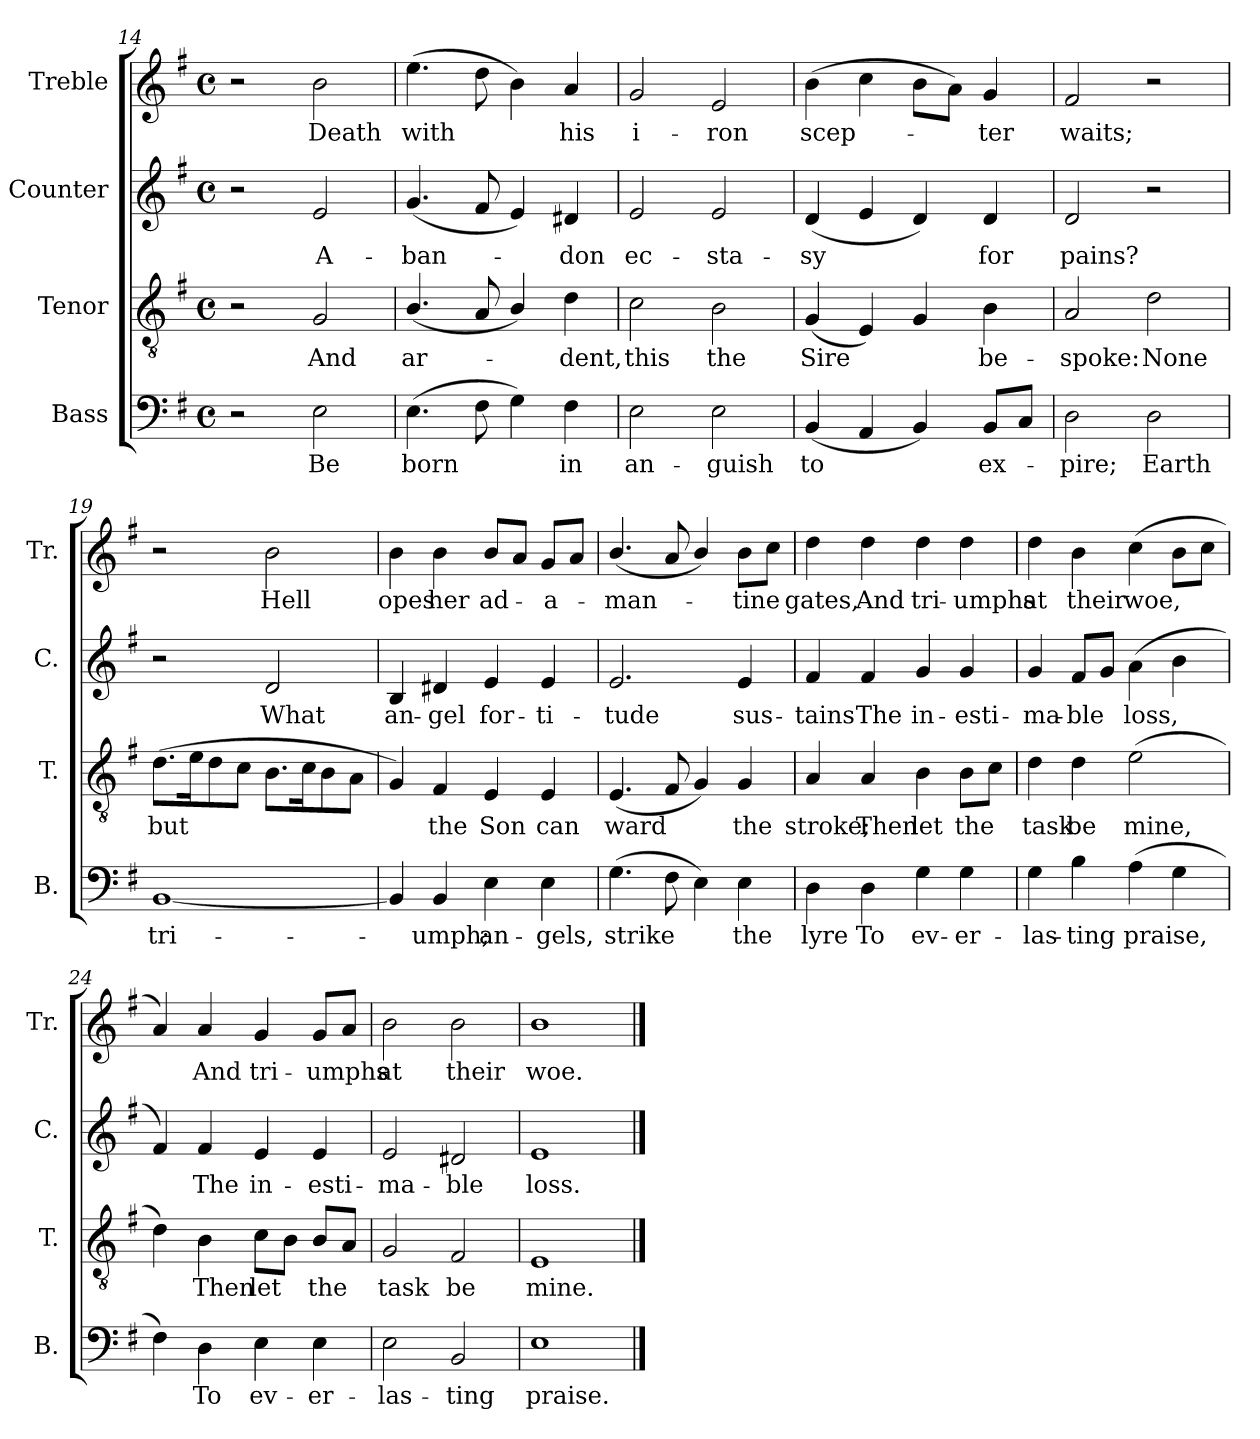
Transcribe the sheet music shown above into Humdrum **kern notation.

**kern	**text	**kern	**text	**kern	**text	**kern	**text
*part4	*part4	*part3	*part3	*part2	*part2	*part1	*part1
*staff4	*staff4	*staff3	*staff3	*staff2	*staff2	*staff1	*staff1
*I"Bass	*	*I"Tenor	*	*I"Counter	*	*I"Treble	*
*I'B.	*	*I'T.	*	*I'C.	*	*I'Tr.	*
*clefF4	*	*clefGv2	*	*clefG2	*	*clefG2	*
*k[f#]	*	*k[f#]	*	*k[f#]	*	*k[f#]	*
*M4/4	*	*M4/4	*	*M4/4	*	*M4/4	*
*met(c)	*	*met(c)	*	*met(c)	*	*met(c)	*
=14	=14	=14	=14	=14	=14	=14	=14
2r	.	2r	.	2r	.	2r	.
2E\	Be	2G/	And	2e/	A-	2b\	Death
=15	=15	=15	=15	=15	=15	=15	=15
(4.E\	born	(4.B/	ar-	(4.g/	-ban-	(4.ee\	with
8F#\	.	8A/	.	8f#/	.	8dd\	.
4G\)	.	4B/)	.	4e/)	.	4b\)	.
4F#\	in	4d\	-dent,	4d#X/	-don	4a/	his
!!LO:LB:g=z
=16	=16	=16	=16	=16	=16	=16	=16
2E\	an-	2c\	this	2e/	ec-	2g/	i-
2E\	-guish	2B\	the	2e/	-sta-	2e/	-ron
=17	=17	=17	=17	=17	=17	=17	=17
(4BB/	to	(4G/	Sire	(4d/	-sy	(4b\	scep-
4AA/	.	4E/)	.	4e/	.	4cc\	.
4BB/)	.	4G/	.	4d/)	.	8b\L	.
.	.	.	.	.	.	8a\J)	.
8BB/L	ex-	4B\	be-	4d/	for	4g/	-ter
8C/J	.	.	.	.	.	.	.
=18	=18	=18	=18	=18	=18	=18	=18
2D\	-pire;	2A/	-spoke:	2d/	pains?	2f#/	waits;
2D\	Earth	2d\	None	2r	.	2r	.
=19	=19	=19	=19	=19	=19	=19	=19
[1BB	tri-	(8.d\L	but	2r	.	2r	.
.	.	16e\K	.	.	.	.	.
.	.	8d\	.	.	.	.	.
.	.	8c\J	.	.	.	.	.
.	.	8.B\L	.	2d/	What	2b\	Hell
.	.	16c\K	.	.	.	.	.
.	.	8B\	.	.	.	.	.
.	.	8A\J	.	.	.	.	.
=20	=20	=20	=20	=20	=20	=20	=20
4BB/]	.	4G/)	.	4B/	an-	4b\	opes
4BB/	umph;	4F#/	the	4d#X/	-gel	4b\	her
4E\	an-	4E/	Son	4e/	for-	8b/L	ad-
.	.	.	.	.	.	8a/J	.
4E\	-gels,	4E/	can	4e/	-ti-	8g/L	-a-
.	.	.	.	.	.	8a/J	.
=21	=21	=21	=21	=21	=21	=21	=21
(4.G\	strike	(4.E/	ward	2.e/	-tude	(4.b/	-man-
8F#\	.	8F#/	.	.	.	8a/	.
4E\)	.	4G/)	.	.	.	4b/)	.
4E\	the	4G/	the	4e/	sus-	8b\L	-tine
.	.	.	.	.	.	8cc\J	.
=22	=22	=22	=22	=22	=22	=22	=22
4D\	lyre	4A/	stroke;	4f#/	-tains	4dd\	gates,
4D\	To	4A/	Then	4f#/	The	4dd\	And
4G\	ev-	4B\	let	4g/	in-	4dd\	tri-
4G\	-er-	8B\L	the	4g/	-esti-	4dd\	-umphs
.	.	8c\J	.	.	.	.	.
!!LO:PB:g=z
=23	=23	=23	=23	=23	=23	=23	=23
4G\	-las-	4d\	task	4g/	-ma-	4dd\	at
4B\	-ting	4d\	be	8f#/L	-ble	4b\	their
.	.	.	.	8g/J	.	.	.
(4A\	praise,	(2e\	mine,	(4a\	loss,	(4cc\	woe,
4G\	.	.	.	4b\	.	8b\L	.
.	.	.	.	.	.	8cc\J	.
=24	=24	=24	=24	=24	=24	=24	=24
4F#\)	.	4d\)	.	4f#/)	.	4a/)	.
4D\	To	4B\	Then	4f#/	The	4a/	And
4E\	ev-	8c\L	let	4e/	in-	4g/	tri-
.	.	8B\J	.	.	.	.	.
4E\	-er-	8B/L	the	4e/	-esti-	8g/L	-umphs
.	.	8A/J	.	.	.	8a/J	.
=25	=25	=25	=25	=25	=25	=25	=25
2E\	-las-	2G/	task	2e/	-ma-	2b\	at
2BB/	-ting	2F#/	be	2d#X/	-ble	2b\	their
=26	=26	=26	=26	=26	=26	=26	=26
1E	praise.	1E	mine.	1e	loss.	1b	woe.
==	==	==	==	==	==	==	==
*-	*-	*-	*-	*-	*-	*-	*-
